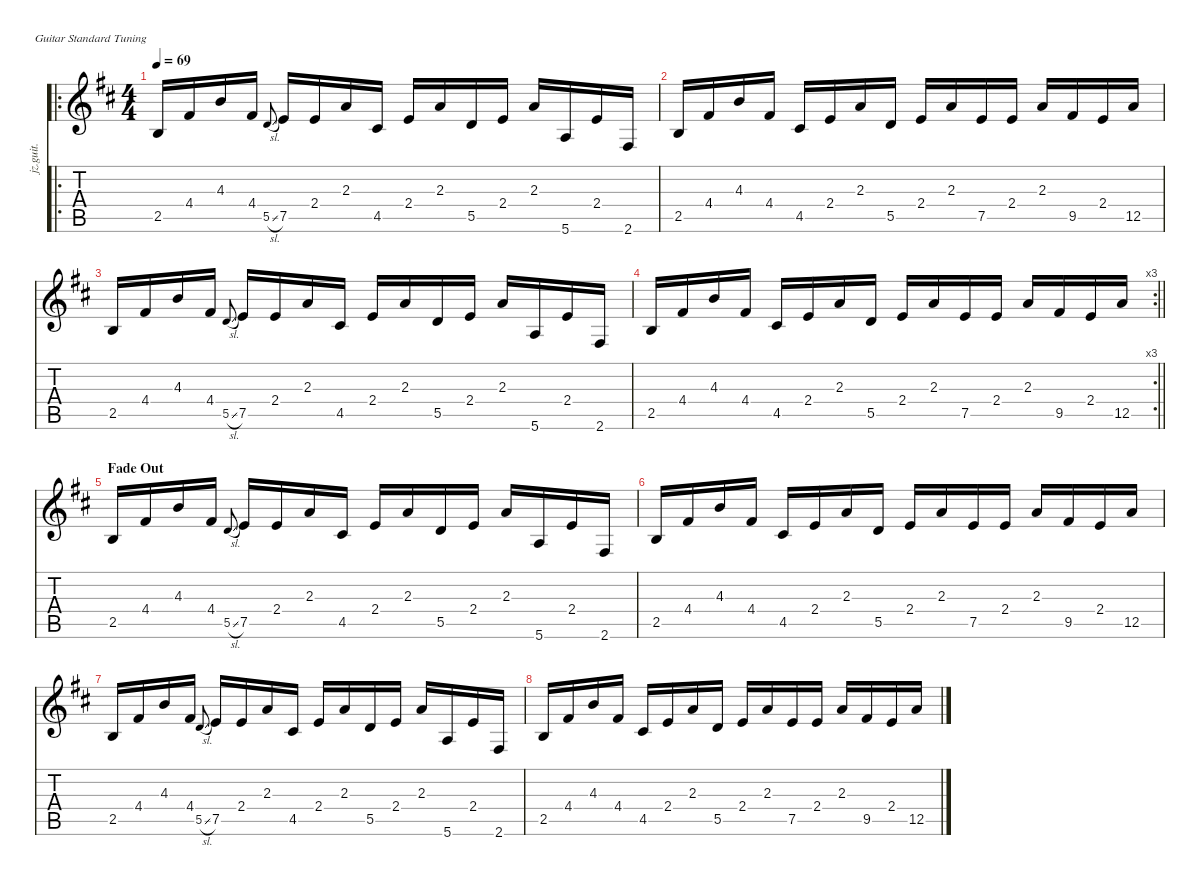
\defaultSystemsLayout 4
\hideDynamics
\bracketExtendMode nobrackets
\otherSystemsTrackNameOrientation horizontal
\track ("Guitar 1" "jz.guit.") {defaultSystemsLayout 4 mute instrument electricguitarjazz}
\staff {score tabs}
\tuning (E4 B3 G3 D3 A2 E2)
\ro
\ts (4 4)
\tempo 69
\clef g2
\ks bminor
2.5{acc forcenatural}.16{dy f beam Up} 4.4{acc #}.16{beam Up} 4.3{acc forcenatural}.16{beam Up} 4.4{acc #}.16{beam Up} 5.5{sl acc forcenatural}.8{gr onbeat dy mf beam Up} 7.5{acc forcenatural}.16{dy f beam Up} 2.4{acc forcenatural}.16{beam Up} 2.3{acc forcenatural}.16{beam Up} 4.5{acc #}.16{beam Up} 2.4{acc forcenatural}.16{beam Up} 2.3{acc forcenatural}.16{beam Up} 5.5{acc forcenatural}.16{beam Up} 2.4{acc forcenatural}.16{beam Up} 2.3{acc forcenatural}.16{beam Up} 5.6{acc forcenatural}.16{beam Up} 2.4{acc forcenatural}.16{beam Up} 2.6{acc #}.16{beam Up} |
2.5{acc forcenatural}.16{beam Up} 4.4{acc #}.16{beam Up} 4.3{acc forcenatural}.16{beam Up} 4.4{acc #}.16{beam Up} 4.5{acc #}.16{beam Up} 2.4{acc forcenatural}.16{beam Up} 2.3{acc forcenatural}.16{beam Up} 5.5{acc forcenatural}.16{beam Up} 2.4{acc forcenatural}.16{beam Up} 2.3{acc forcenatural}.16{beam Up} 7.5{acc forcenatural}.16{beam Up} 2.4{acc forcenatural}.16{beam Up} 2.3{acc forcenatural}.16{beam Up} 9.5{acc #}.16{beam Up} 2.4{acc forcenatural}.16{beam Up} 12.5{acc forcenatural}.16{beam Up} |
2.5{acc forcenatural}.16{beam Up} 4.4{acc #}.16{beam Up} 4.3{acc forcenatural}.16{beam Up} 4.4{acc #}.16{beam Up} 5.5{sl acc forcenatural}.8{gr onbeat dy mf beam Up} 7.5{acc forcenatural}.16{dy f beam Up} 2.4{acc forcenatural}.16{beam Up} 2.3{acc forcenatural}.16{beam Up} 4.5{acc #}.16{beam Up} 2.4{acc forcenatural}.16{beam Up} 2.3{acc forcenatural}.16{beam Up} 5.5{acc forcenatural}.16{beam Up} 2.4{acc forcenatural}.16{beam Up} 2.3{acc forcenatural}.16{beam Up} 5.6{acc forcenatural}.16{beam Up} 2.4{acc forcenatural}.16{beam Up} 2.6{acc #}.16{beam Up} |
\rc 3
\barLineRight lightlight
2.5{acc forcenatural}.16{beam Up} 4.4{acc #}.16{beam Up} 4.3{acc forcenatural}.16{beam Up} 4.4{acc #}.16{beam Up} 4.5{acc #}.16{beam Up} 2.4{acc forcenatural}.16{beam Up} 2.3{acc forcenatural}.16{beam Up} 5.5{acc forcenatural}.16{beam Up} 2.4{acc forcenatural}.16{beam Up} 2.3{acc forcenatural}.16{beam Up} 7.5{acc forcenatural}.16{beam Up} 2.4{acc forcenatural}.16{beam Up} 2.3{acc forcenatural}.16{beam Up} 9.5{acc #}.16{beam Up} 2.4{acc forcenatural}.16{beam Up} 12.5{acc forcenatural}.16{beam Up} |
\section ("" "Fade Out")
2.5{acc forcenatural}.16{beam Up} 4.4{acc #}.16{beam Up} 4.3{acc forcenatural}.16{beam Up} 4.4{acc #}.16{beam Up} 5.5{sl acc forcenatural}.8{gr onbeat dy mf beam Up} 7.5{acc forcenatural}.16{dy f beam Up} 2.4{acc forcenatural}.16{beam Up} 2.3{acc forcenatural}.16{beam Up} 4.5{acc #}.16{beam Up} 2.4{acc forcenatural}.16{beam Up} 2.3{acc forcenatural}.16{beam Up} 5.5{acc forcenatural}.16{beam Up} 2.4{acc forcenatural}.16{beam Up} 2.3{acc forcenatural}.16{beam Up} 5.6{acc forcenatural}.16{beam Up} 2.4{acc forcenatural}.16{beam Up} 2.6{acc #}.16{beam Up} |
2.5{acc forcenatural}.16{beam Up} 4.4{acc #}.16{beam Up} 4.3{acc forcenatural}.16{beam Up} 4.4{acc #}.16{beam Up} 4.5{acc #}.16{beam Up} 2.4{acc forcenatural}.16{beam Up} 2.3{acc forcenatural}.16{beam Up} 5.5{acc forcenatural}.16{beam Up} 2.4{acc forcenatural}.16{beam Up} 2.3{acc forcenatural}.16{beam Up} 7.5{acc forcenatural}.16{beam Up} 2.4{acc forcenatural}.16{beam Up} 2.3{acc forcenatural}.16{beam Up} 9.5{acc #}.16{beam Up} 2.4{acc forcenatural}.16{beam Up} 12.5{acc forcenatural}.16{beam Up} |
2.5{acc forcenatural}.16{beam Up} 4.4{acc #}.16{beam Up} 4.3{acc forcenatural}.16{beam Up} 4.4{acc #}.16{beam Up} 5.5{sl acc forcenatural}.8{gr onbeat dy mf beam Up} 7.5{acc forcenatural}.16{dy f beam Up} 2.4{acc forcenatural}.16{beam Up} 2.3{acc forcenatural}.16{beam Up} 4.5{acc #}.16{beam Up} 2.4{acc forcenatural}.16{beam Up} 2.3{acc forcenatural}.16{beam Up} 5.5{acc forcenatural}.16{beam Up} 2.4{acc forcenatural}.16{beam Up} 2.3{acc forcenatural}.16{beam Up} 5.6{acc forcenatural}.16{beam Up} 2.4{acc forcenatural}.16{beam Up} 2.6{acc #}.16{beam Up} |
2.5{acc forcenatural}.16{beam Up} 4.4{acc #}.16{beam Up} 4.3{acc forcenatural}.16{beam Up} 4.4{acc #}.16{beam Up} 4.5{acc #}.16{beam Up} 2.4{acc forcenatural}.16{beam Up} 2.3{acc forcenatural}.16{beam Up} 5.5{acc forcenatural}.16{beam Up} 2.4{acc forcenatural}.16{beam Up} 2.3{acc forcenatural}.16{beam Up} 7.5{acc forcenatural}.16{beam Up} 2.4{acc forcenatural}.16{beam Up} 2.3{acc forcenatural}.16{beam Up} 9.5{acc #}.16{beam Up} 2.4{acc forcenatural}.16{beam Up} 12.5{acc forcenatural}.16{beam Up}
